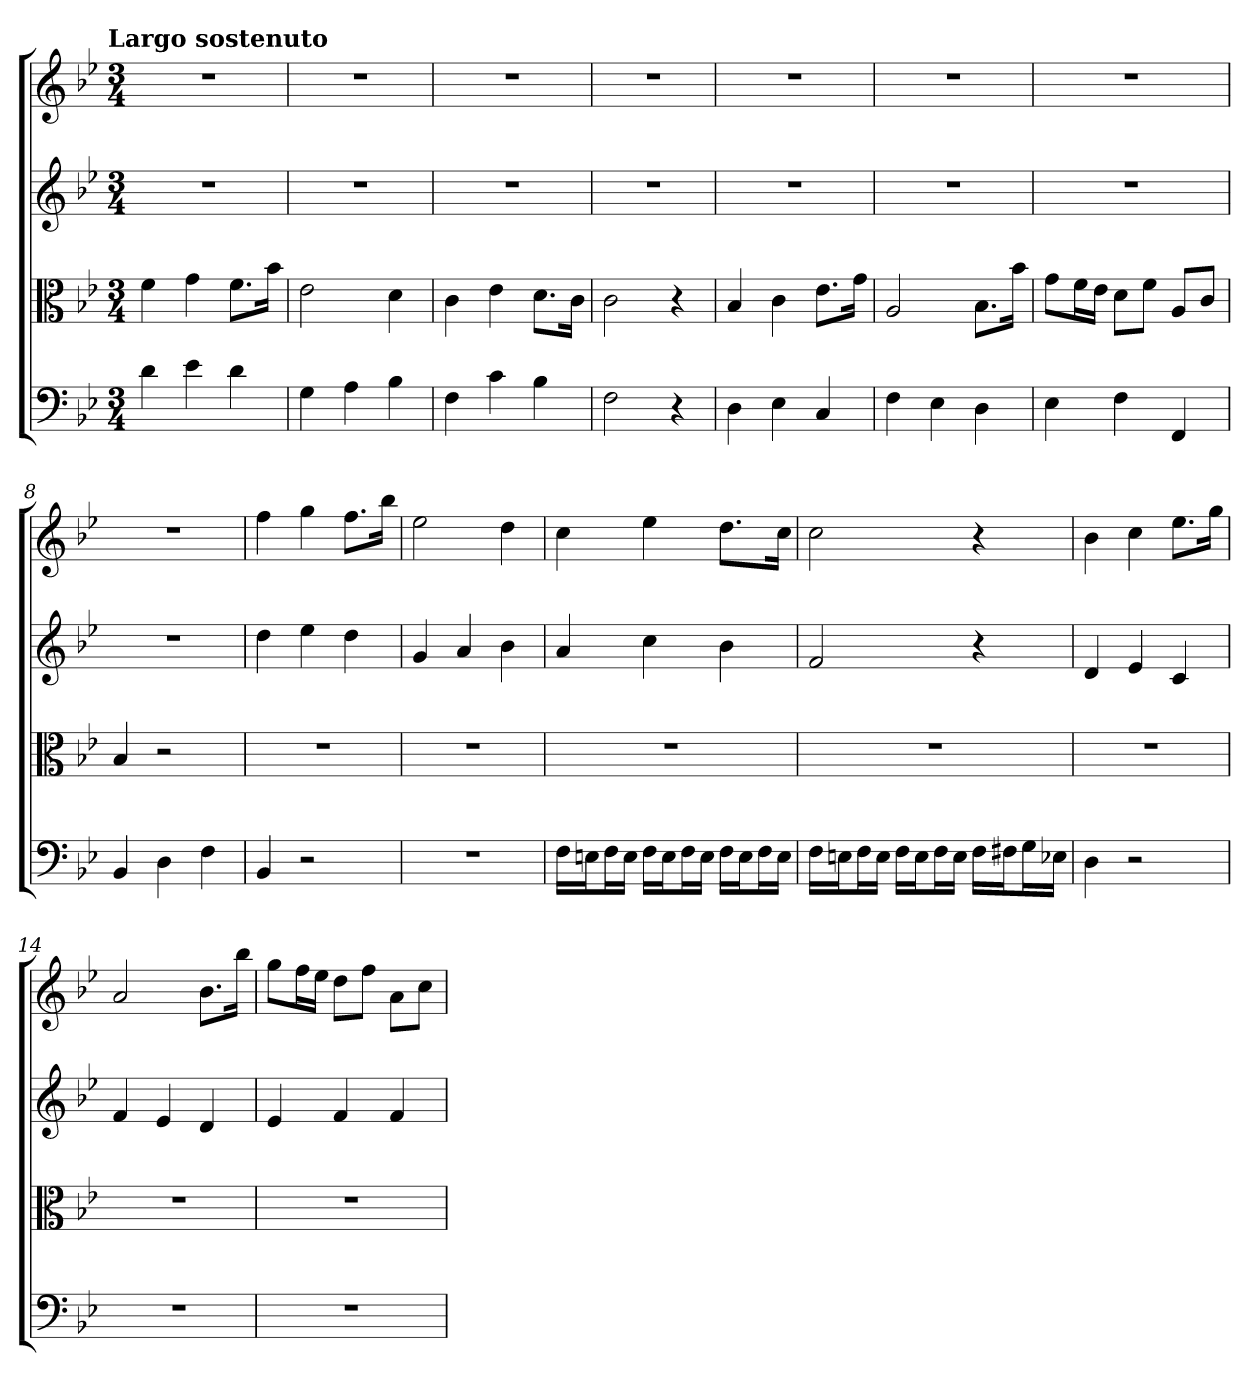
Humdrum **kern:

**kern	**kern	**kern	**kern
*part4	*part3	*part2	*part1
*staff4	*staff3	*staff2	*staff1
*clefF4	*clefC3	*	*
*k[b-e-]	*k[b-e-]	*k[b-e-]	*k[b-e-]
*B-:	*B-:	*B-:	*B-:
!!LO:TX:omd:t=Largo sostenuto
*M3/4	*M3/4	*M3/4	*M3/4
*MM46	*MM46	*MM46	*MM46
=	=	=	=
4d	4f	2.r	2.r
4e-	4g	.	.
4d	8.f\L	.	.
.	16b-\Jk	.	.
=2	=2	=2	=2
4G	2e-	2.r	2.r
4A	.	.	.
4B-	4d	.	.
=3	=3	=3	=3
4F	4c	2.r	2.r
4c	4e-	.	.
4B-	8.d\L	.	.
.	16c\Jk	.	.
=4	=4	=4	=4
2F	2c	2.r	2.r
4r	4r	.	.
=5	=5	=5	=5
4D	4B-	2.r	2.r
4E-	4c	.	.
4C	8.e-\L	.	.
.	16g\Jk	.	.
=6	=6	=6	=6
4F	2A	2.r	2.r
4E-	.	.	.
4D	8.B-\L	.	.
.	16b-\Jk	.	.
=7	=7	=7	=7
4E-	8g\L	2.r	2.r
.	16f\L	.	.
.	16e-\JJ	.	.
4F	8d\L	.	.
.	8f\J	.	.
4FF	8A/L	.	.
.	8c/J	.	.
=8	=8	=8	=8
4BB-	4B-	2.r	2.r
4D	2r	.	.
4F	.	.	.
=9	=9	=9	=9
4BB-	2.r	4dd	4ff
2r	.	4ee-	4gg
.	.	4dd	8.ffL
.	.	.	16bb-Jk
=10	=10	=10	=10
2.r	2.r	4g	2ee-
.	.	4a	.
.	.	4b-	4dd
=11	=11	=11	=11
16F\LL	2.r	4a	4cc
16En\J	.	.	.
16F\L	.	.	.
16E\JJ	.	.	.
16F\LL	.	4cc	4ee-
16E\J	.	.	.
16F\L	.	.	.
16E\JJ	.	.	.
16F\LL	.	4b-	8.ddL
16E\J	.	.	.
16F\L	.	.	.
16E\JJ	.	.	16ccJk
=12	=12	=12	=12
16F\LL	2.r	2f	2cc
16En\J	.	.	.
16F\L	.	.	.
16E\JJ	.	.	.
16F\LL	.	.	.
16E\J	.	.	.
16F\L	.	.	.
16E\JJ	.	.	.
16F\LL	.	4r	4r
16F#X\J	.	.	.
16G\L	.	.	.
16E-X\JJ	.	.	.
=13	=13	=13	=13
4D	2.r	4d	4b-
2r	.	4e-	4cc
.	.	4c	8.ee-L
.	.	.	16ggJk
=14	=14	=14	=14
2.r	2.r	4f	2a
.	.	4e-	.
.	.	4d	8.b-L
.	.	.	16bb-Jk
=15	=15	=15	=15
2.r	2.r	4e-	8ggL
.	.	.	16ffL
.	.	.	16ee-JJ
.	.	4f	8ddL
.	.	.	8ffJ
.	.	4f	8aL
.	.	.	8ccJ
=	=	=	=
*-	*-	*-	*-
